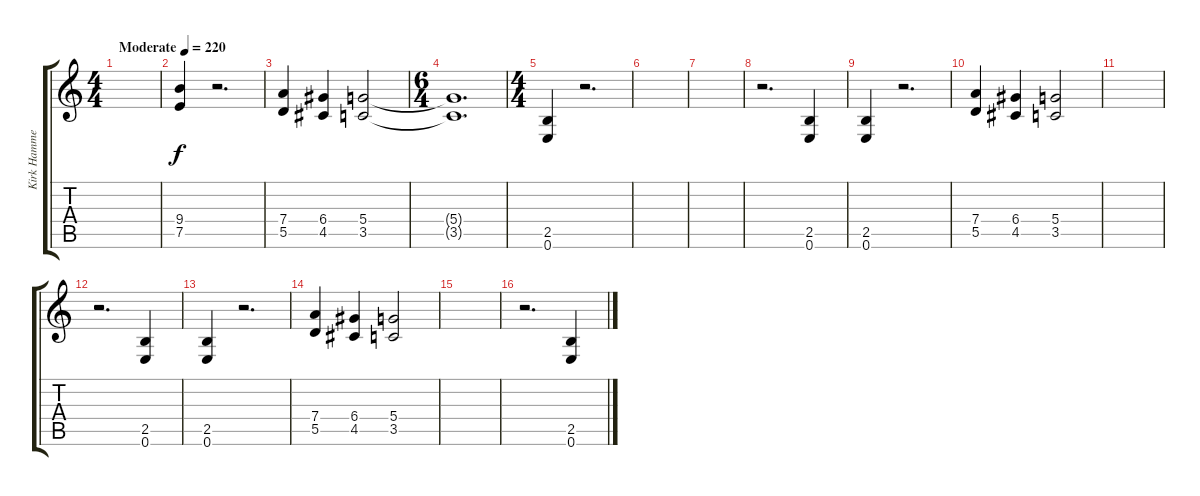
\track ("Kirk Hammett (Lead & Rithm Guitars)" "Kirk Hamme") {instrument distortionguitar}
\staff {score tabs}
\tuning (E4 B3 G3 D3 A2 E2) {hide}
\ts (4 4)
\tempo (220 "Moderate")
\clef g2
\ks c
|
(9.4 7.5).4 r.2{d} |
(7.4 5.5).4 (6.4 4.5).4 (5.4 3.5).2 |
\ts (6 4)
(5.4{t} 3.5{t}).1{d} |
\ts (4 4)
(2.5 0.6).4 r.2{d} |
|
|
r.2{d} (2.5 0.6).4 |
(2.5 0.6).4 r.2{d} |
(7.4 5.5).4 (6.4 4.5).4 (5.4 3.5).2 |
|
r.2{d} (2.5 0.6).4 |
(2.5 0.6).4 r.2{d} |
(7.4 5.5).4 (6.4 4.5).4 (5.4 3.5).2 |
|
r.2{d} (2.5 0.6).4
